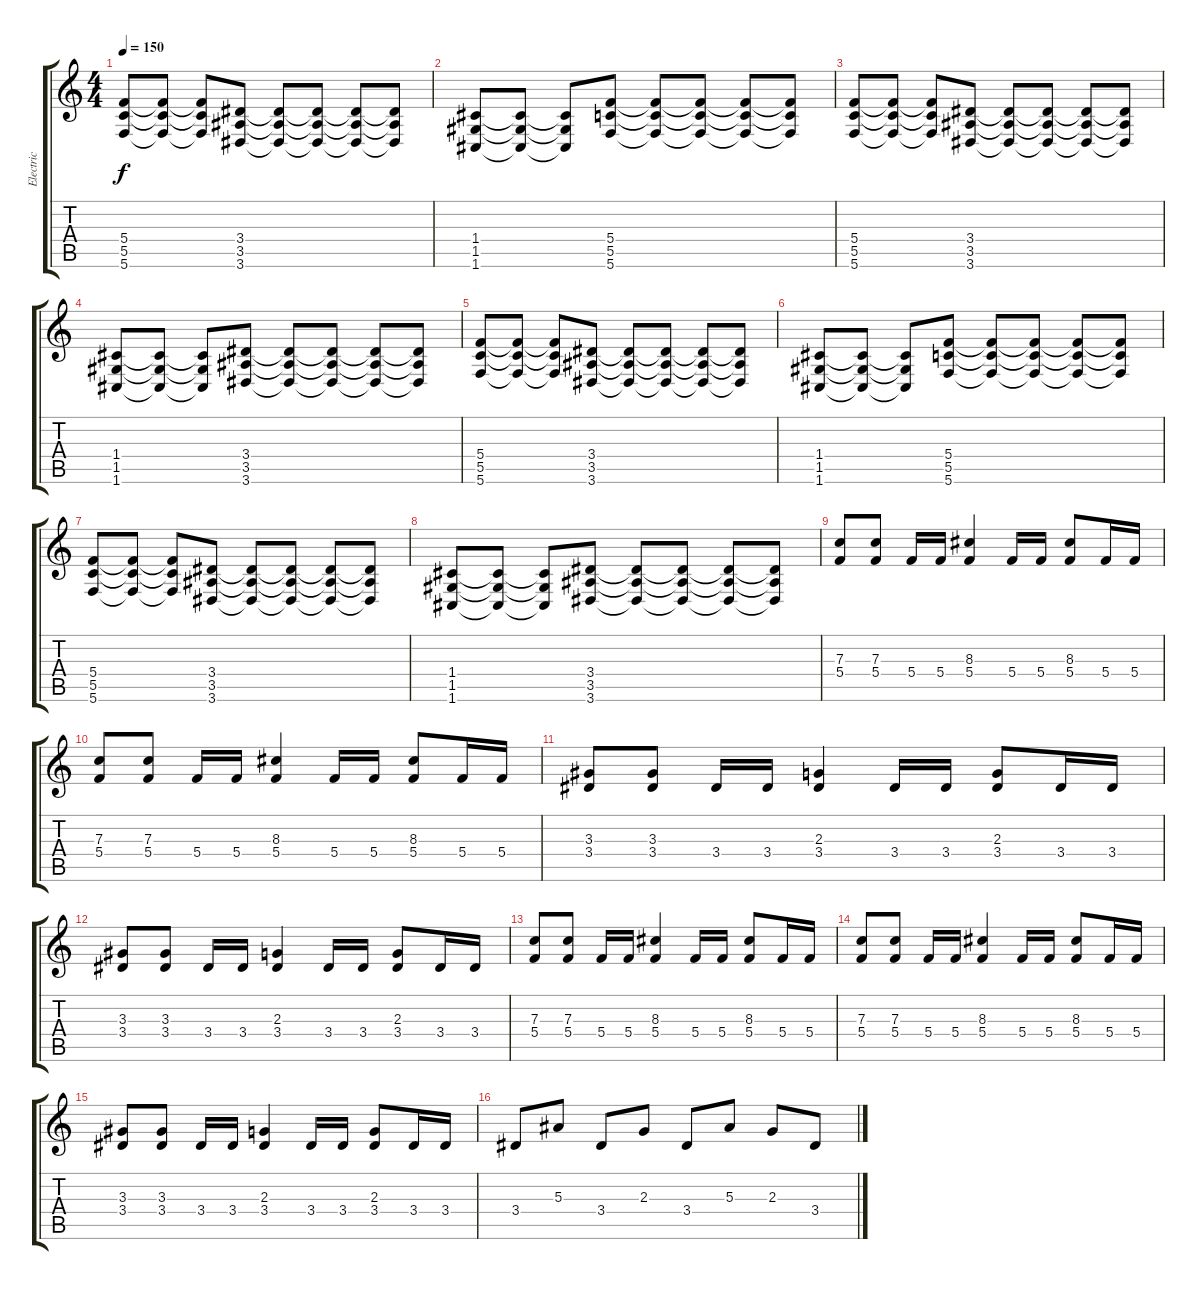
\track ("Electric" "Electric") {instrument distortionguitar}
\staff {score tabs}
\tuning (D4 A3 F3 C3 G2 C2) {hide}
\ts (4 4)
\tempo 150
\clef g2
\ks c
(5.4 5.5 5.6).8{dy f} (5.4{t} 5.5{t} 5.6{t}).8 (5.4{t} 5.5{t} 5.6{t}).8 (3.4 3.5 3.6).8 (3.4{t} 3.5{t} 3.6{t}).8 (3.4{t} 3.5{t} 3.6{t}).8 (3.4{t} 3.5{t} 3.6{t}).8 (3.4{t} 3.5{t} 3.6{t}).8 |
(1.4 1.5 1.6).8 (1.4{t} 1.5{t} 1.6{t}).8 (1.4{t} 1.5{t} 1.6{t}).8 (5.4 5.5 5.6).8 (5.4{t} 5.5{t} 5.6{t}).8 (5.4{t} 5.5{t} 5.6{t}).8 (5.4{t} 5.5{t} 5.6{t}).8 (5.4{t} 5.5{t} 5.6{t}).8 |
(5.4 5.5 5.6).8 (5.4{t} 5.5{t} 5.6{t}).8 (5.4{t} 5.5{t} 5.6{t}).8 (3.4 3.5 3.6).8 (3.4{t} 3.5{t} 3.6{t}).8 (3.4{t} 3.5{t} 3.6{t}).8 (3.4{t} 3.5{t} 3.6{t}).8 (3.4{t} 3.5{t} 3.6{t}).8 |
(1.4 1.5 1.6).8 (1.4{t} 1.5{t} 1.6{t}).8 (1.4{t} 1.5{t} 1.6{t}).8 (3.4 3.5 3.6).8 (3.4{t} 3.5{t} 3.6{t}).8 (3.4{t} 3.5{t} 3.6{t}).8 (3.4{t} 3.5{t} 3.6{t}).8 (3.4{t} 3.5{t} 3.6{t}).8 |
(5.4 5.5 5.6).8 (5.4{t} 5.5{t} 5.6{t}).8 (5.4{t} 5.5{t} 5.6{t}).8 (3.4 3.5 3.6).8 (3.4{t} 3.5{t} 3.6{t}).8 (3.4{t} 3.5{t} 3.6{t}).8 (3.4{t} 3.5{t} 3.6{t}).8 (3.4{t} 3.5{t} 3.6{t}).8 |
(1.4 1.5 1.6).8 (1.4{t} 1.5{t} 1.6{t}).8 (1.4{t} 1.5{t} 1.6{t}).8 (5.4 5.5 5.6).8 (5.4{t} 5.5{t} 5.6{t}).8 (5.4{t} 5.5{t} 5.6{t}).8 (5.4{t} 5.5{t} 5.6{t}).8 (5.4{t} 5.5{t} 5.6{t}).8 |
(5.4 5.5 5.6).8 (5.4{t} 5.5{t} 5.6{t}).8 (5.4{t} 5.5{t} 5.6{t}).8 (3.4 3.5 3.6).8 (3.4{t} 3.5{t} 3.6{t}).8 (3.4{t} 3.5{t} 3.6{t}).8 (3.4{t} 3.5{t} 3.6{t}).8 (3.4{t} 3.5{t} 3.6{t}).8 |
(1.4 1.5 1.6).8 (1.4{t} 1.5{t} 1.6{t}).8 (1.4{t} 1.5{t} 1.6{t}).8 (3.4 3.5 3.6).8 (3.4{t} 3.5{t} 3.6{t}).8 (3.4{t} 3.5{t} 3.6{t}).8 (3.4{t} 3.5{t} 3.6{t}).8 (3.4{t} 3.5{t} 3.6{t}).8 |
(7.3 5.4).8 (7.3 5.4).8 5.4.16 5.4.16 (8.3 5.4).4 5.4.16 5.4.16 (8.3 5.4).8 5.4.16 5.4.16 |
(7.3 5.4).8 (7.3 5.4).8 5.4.16 5.4.16 (8.3 5.4).4 5.4.16 5.4.16 (8.3 5.4).8 5.4.16 5.4.16 |
(3.3 3.4).8 (3.3 3.4).8 3.4.16 3.4.16 (2.3 3.4).4 3.4.16 3.4.16 (2.3 3.4).8 3.4.16 3.4.16 |
(3.3 3.4).8 (3.3 3.4).8 3.4.16 3.4.16 (2.3 3.4).4 3.4.16 3.4.16 (2.3 3.4).8 3.4.16 3.4.16 |
(7.3 5.4).8 (7.3 5.4).8 5.4.16 5.4.16 (8.3 5.4).4 5.4.16 5.4.16 (8.3 5.4).8 5.4.16 5.4.16 |
(7.3 5.4).8 (7.3 5.4).8 5.4.16 5.4.16 (8.3 5.4).4 5.4.16 5.4.16 (8.3 5.4).8 5.4.16 5.4.16 |
(3.3 3.4).8 (3.3 3.4).8 3.4.16 3.4.16 (2.3 3.4).4 3.4.16 3.4.16 (2.3 3.4).8 3.4.16 3.4.16 |
3.4.8 5.3.8 3.4.8 2.3.8 3.4.8 5.3.8 2.3.8 3.4.8
